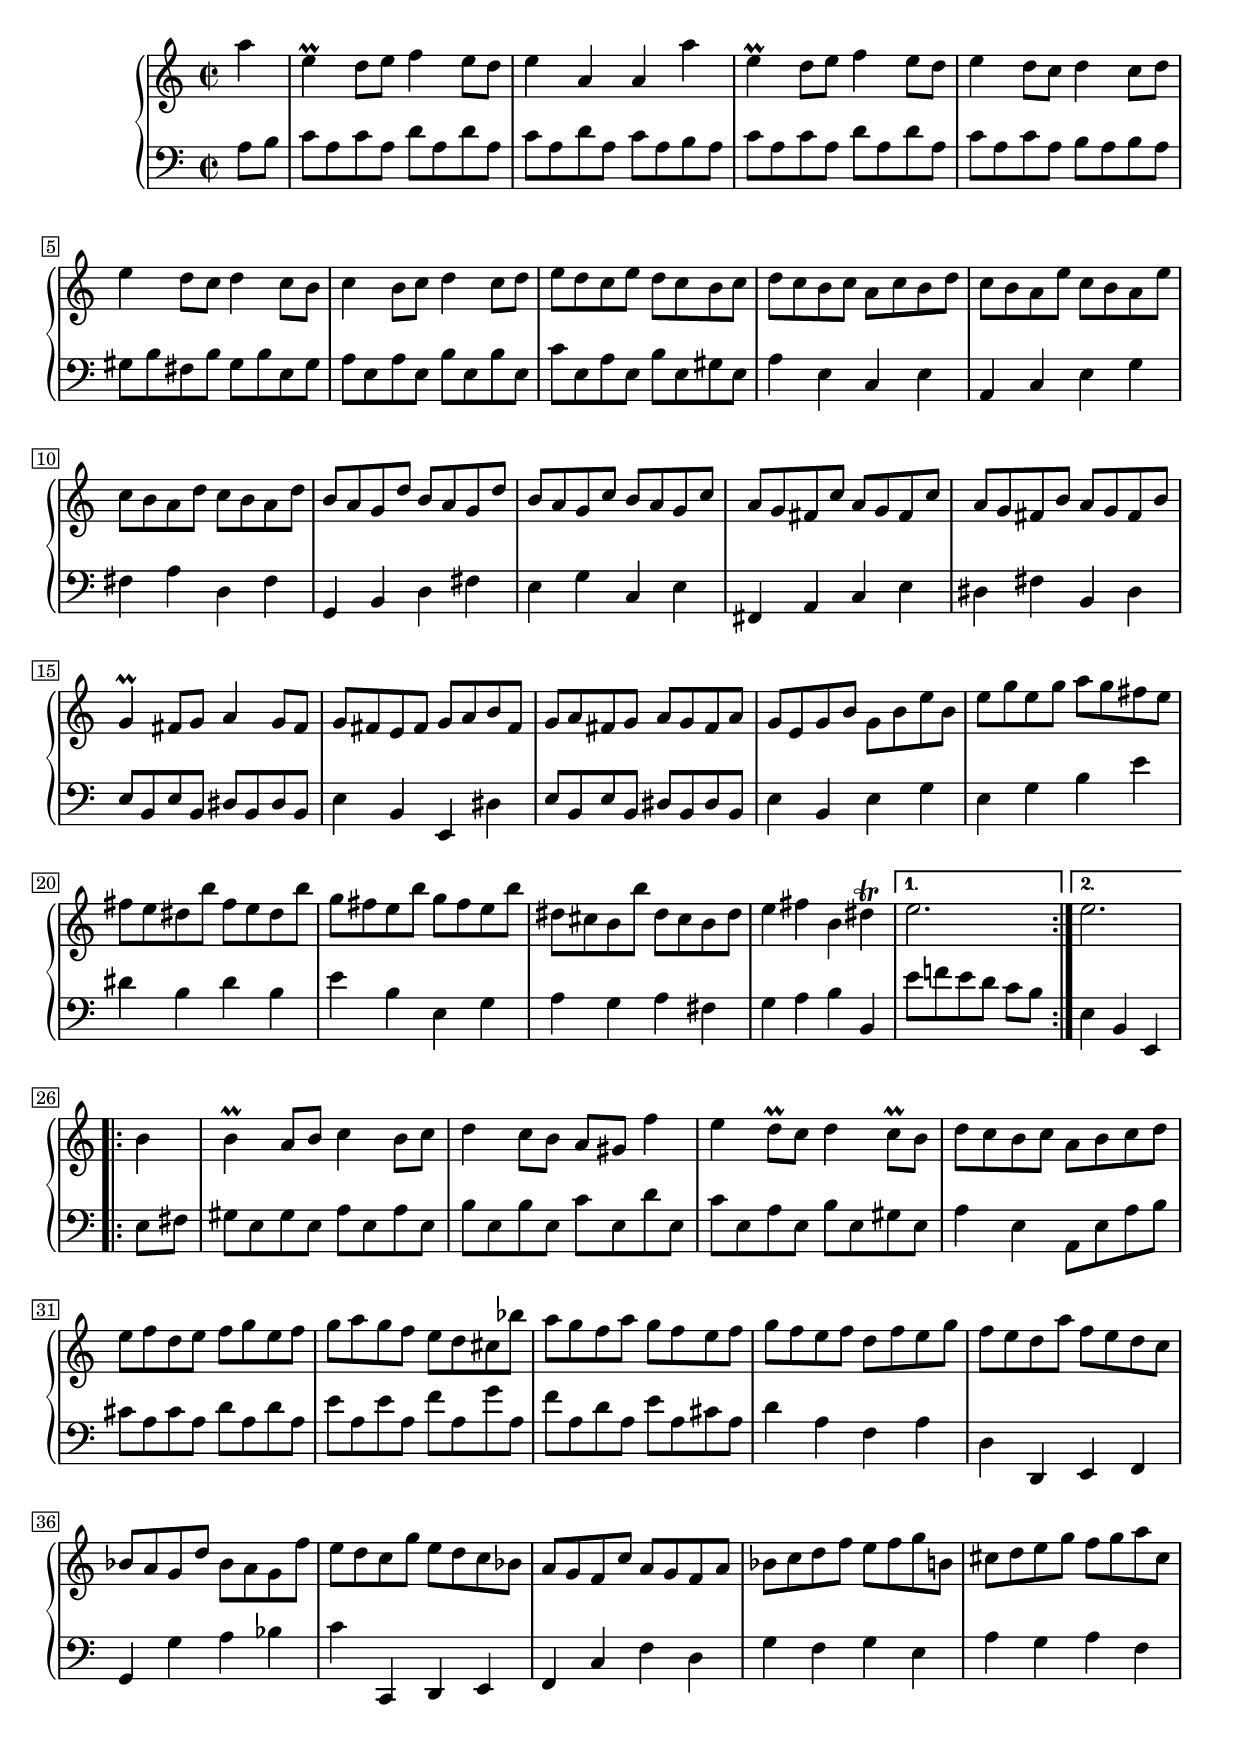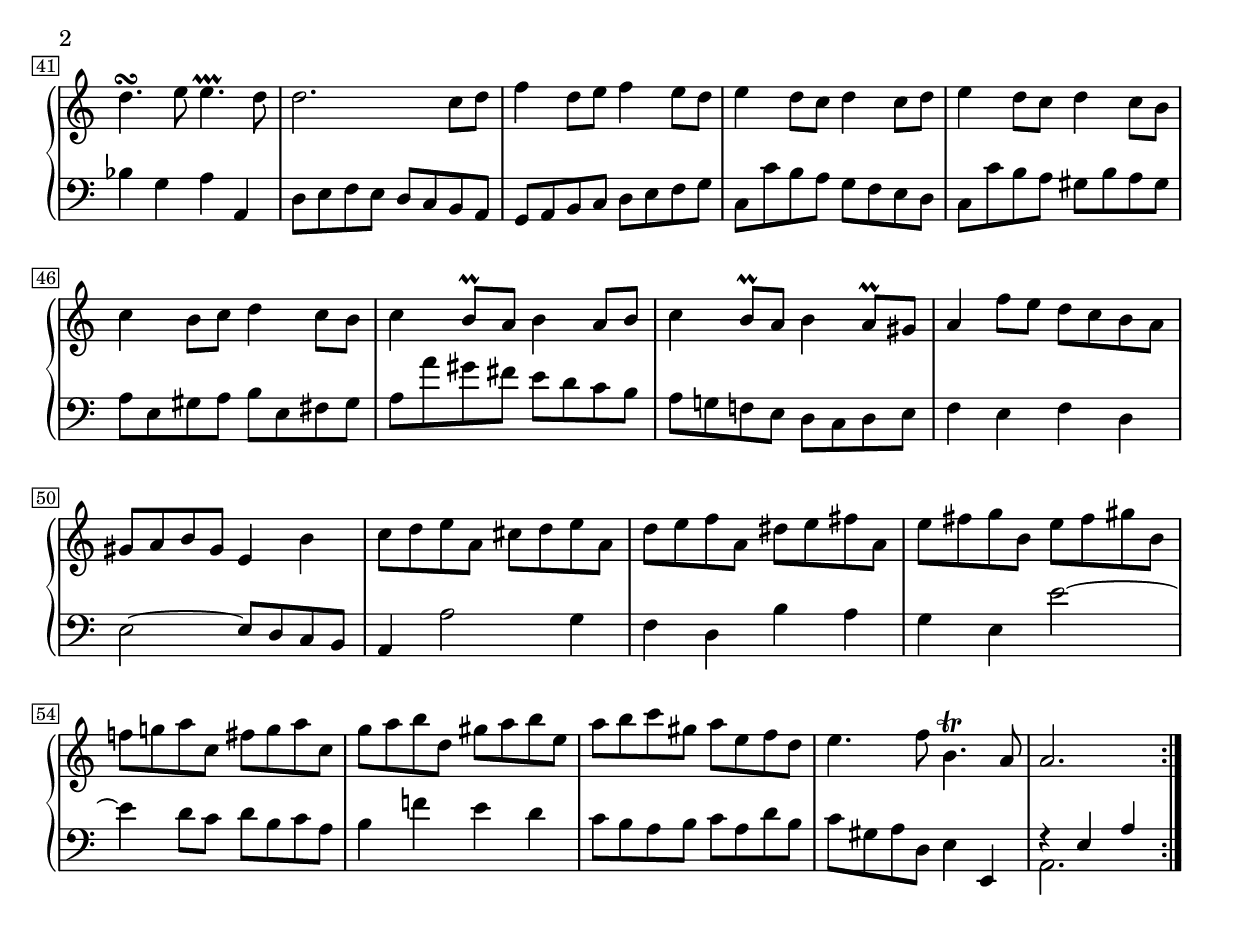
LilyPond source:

Global = {
  \key a \minor
  \time 2/2
  \include "../global.ly"
}

Soprano = \context Voice = "one" \relative c'' {
  \voiceOne
  \stemNeutral\tieNeutral
  \override MultiMeasureRest.staff-position = #0
  \override Rest.staff-position = #0
  \label #'SuiteIIBourreeI
  \repeat volta 2 {
  \partial 4 a'4
  %1
  | e4\prall d8 e f4 e8 d
  | e4 a, a a'
  | e4\prall d8 e f4 e8 d
  | e4 d8 c d4 c8 d
  %5
  | e4 d8 c d4 c8 b
  | c4 b8 c d4 c8 d
  | e8 d c e d c b c
  | d c b c a c b d
  | c b a e' c b a e'
  %10
  | c b a d c b a d
  | b a g d' b a g d'
  | b a g c b a g c
  | a g fis c' a g fis c'
  | a g fis b a g fis b
  %15
  | g4\prall fis8 g a4 g8 fis
  | g fis e fis g a b fis
  | g a fis g a g fis a
  | g e g b g b e b
  | e g e g a g fis e
  %20
  | fis e dis b' fis e dis b'
  | g fis e b' g fis e b'
  | dis, cis b b' dis, cis b dis
  | e4 fis b, dis\trill
  | \alternative {
      { \partial 2. e2. }
  %25
      { \partial 2. e2. }
    }
  }
  \break
  \repeat volta 2 {
  \partial 4 b4
  | b\prall a8 b c4 b8 c
  | d4 c8 b a gis f'4
  | e4 d8\prall c d4 c8\prall b
  %30
  | d c b c a b c d
  | e f d e f g e f
  | g a g f e d cis bes'
  | a g f a g f e f
  | g f e f d f e g
  %35
  | f e d a' f e d c
  | bes a g d' bes a g f'
  | e d c g' e d c bes
  | a g f c' a g f a
  | bes c d f e f g b,!
  %40
  | cis d e g f g a cis,
  | d4.\turn e8 e4.\prallprall d8
  | d2. c8 d
  | f4 d8 e f4 e8 d
  | e4 d8 c d4 c8 d
  %45
  | e4 d8 c d4 c8 b
  | c4 b8 c d4 c8 b
  | c4 b8\prall a b4 a8 b
  | c4 b8\prall a b4 a8\prall gis
  | a4 f'8 e d[ c b a]
  %50
  | gis a b gis e4 b'
  | c8 d e a, cis d e a,
  | d e f a, dis e fis a,
  | e' fis g b, e fis gis b,
  | f'! g! a c, fis g a c,
  %55
  | g' a b d, gis a b e,
  | a b c gis a e f d
  | e4. f8 b,4.\trill a8
  | a2.
  }
}

Bass = \context Voice = "four" \relative c' {
  \voiceFour
  \stemNeutral\tieNeutral
  \override MultiMeasureRest.staff-position = #0
  \override Rest.staff-position = #0
  \repeat volta 2 {
  \partial 4 a8 b
  %1
  | c a c a d a d a
  | c a d a c a b a
  | c a c a d a d a
  | c a c a b a b a
  %5
  | gis b fis b gis b e, gis
  | a e a e b' e, b' e,
  | c' e, a e b' e, gis e
  | a4 e c e
  | a, c e g
  %10
  | fis a d, fis
  | g, b d fis
  | e g c, e
  | fis, a c e
  | dis fis b, dis
  %15
  | e8 b e b dis b dis b
  | e4 b e, dis'
  | e8 b e b dis b dis b
  | e4 b e g
  | e g b e
  %20
  | dis b dis b
  | e b e, g
  | a g a fis
  | g a b b,
  | \alternative {
      { \partial 2. e'8[ f! e d] c[ b]  }
  %25
      { \partial 2. e,4 b e, }
    }
  }
  \repeat volta 2 {
  \partial 4 e'8 fis
  | gis e gis e a e a e
  | b' e, b' e, c' e, d' e,
  | c' e, a e b' e, gis e
  %30
  | a4 e a,8 e' a b
  | cis a cis a d a d a
  | e' a, e' a, f' a, g' a,
  | f' a, d a e' a, cis a
  | d4 a f a
  %35
  | d, d, e f
  | g g' a bes
  | c c,, d e
  | f c' f d
  | g f g e
  %40
  | a g a f
  | bes g a a,
  | d8 e f e d c b a
  | g a b c d e f g
  | c, c' b a g f e d
  %45
  | c c' b a gis b a gis
  | a e gis a b e, fis gis
  | a a' gis fis e d c b
  | a g! f! e d c d e
  | f4 e f d
  %50
  | e2~ e8 d c b
  | a4 a'2 g4
  | f d b' a
  | g e e'2~
  | e4 d8 c d b c a
  %55
  | b4 f'! e d
  | c8 b a b c a d b
  | c gis a d, e4 e,
  | << { \stemDown a2. } \\ { f'4\rest \stemUp e a } >>
  }
}

\score {
  \new PianoStaff
  <<
    \accidentalStyle Score.piano
    \context Staff = "upper" <<
      \set Staff.midiInstrument = #"acoustic grand"
      \Global
      \clef treble
      \Soprano
    >>
    \context Staff = "lower" <<
      \set Staff.midiInstrument = #"acoustic grand"
      \Global
      \clef bass
      \Bass
    >>
  >>
  \header {
    composer = ##f % "Johann Sebastian Bach"
    opus = ##f % "BWV 807"
    title = \markup { "Bourrée I" }
    subtitle = ##f
  }
  \layout {
    \context {
      \PianoStaff
      \override Parentheses.font-size = #-2
      \override TextScript.font-shape = #'italic
      \override TextScript.font-size = #-1
    }
  }
  \midi {
    \tempo 4 = 100
  }
}
